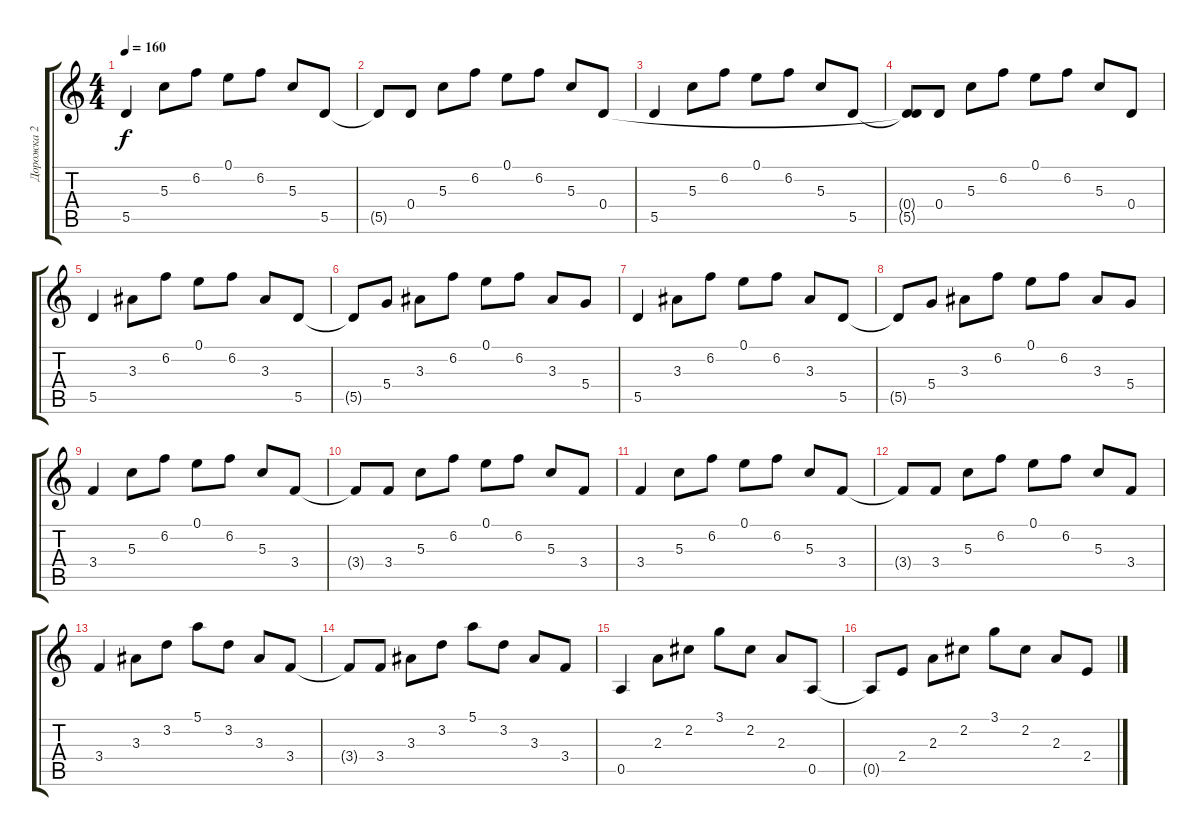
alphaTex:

\track ("Дорожка 2" "Дорожка 2") {instrument acousticguitarnylon}
\staff {score tabs}
\tuning (E4 B3 G3 D3 A2 E2) {hide}
\ts (4 4)
\tempo 160
\clef g2
\ks c
5.5.4{dy f} 5.3.8 6.2.8 0.1.8 6.2.8 5.3.8 5.5.8 |
5.5{t}.8 0.4.8 5.3.8 6.2.8 0.1.8 6.2.8 5.3.8 0.4.8 |
5.5.4 5.3.8 6.2.8 0.1.8 6.2.8 5.3.8 5.5.8 |
(0.4{t} 5.5{t}).8 0.4.8 5.3.8 6.2.8 0.1.8 6.2.8 5.3.8 0.4.8 |
5.5.4 3.3.8 6.2.8 0.1.8 6.2.8 3.3.8 5.5.8 |
5.5{t}.8 5.4.8 3.3.8 6.2.8 0.1.8 6.2.8 3.3.8 5.4.8 |
5.5.4 3.3.8 6.2.8 0.1.8 6.2.8 3.3.8 5.5.8 |
5.5{t}.8 5.4.8 3.3.8 6.2.8 0.1.8 6.2.8 3.3.8 5.4.8 |
3.4.4 5.3.8 6.2.8 0.1.8 6.2.8 5.3.8 3.4.8 |
3.4{t}.8 3.4.8 5.3.8 6.2.8 0.1.8 6.2.8 5.3.8 3.4.8 |
3.4.4 5.3.8 6.2.8 0.1.8 6.2.8 5.3.8 3.4.8 |
3.4{t}.8 3.4.8 5.3.8 6.2.8 0.1.8 6.2.8 5.3.8 3.4.8 |
3.4.4 3.3.8 3.2.8 5.1.8 3.2.8 3.3.8 3.4.8 |
3.4{t}.8 3.4.8 3.3.8 3.2.8 5.1.8 3.2.8 3.3.8 3.4.8 |
0.5.4 2.3.8 2.2.8 3.1.8 2.2.8 2.3.8 0.5.8 |
0.5{t}.8 2.4.8 2.3.8 2.2.8 3.1.8 2.2.8 2.3.8 2.4.8
